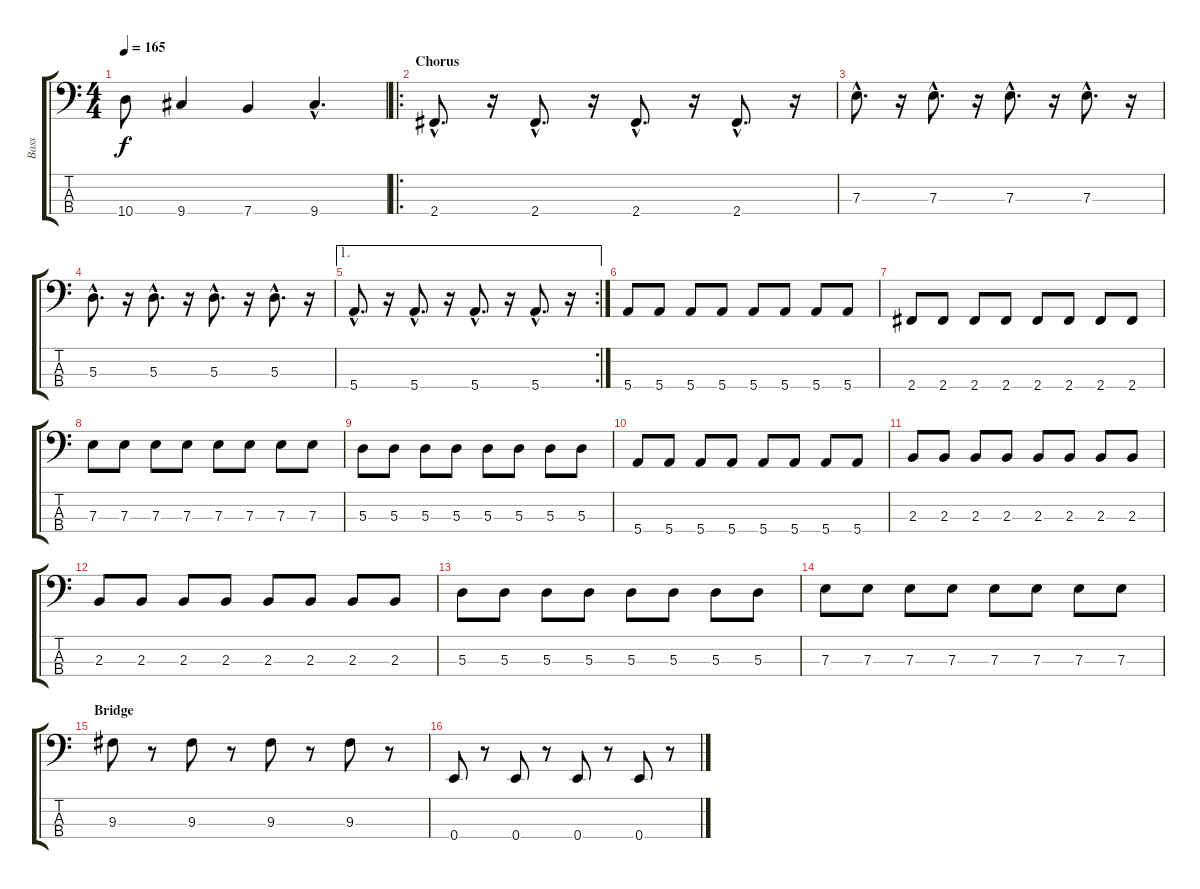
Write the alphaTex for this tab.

\track ("Bass" "Bass") {instrument electricbassfinger}
\staff {score tabs}
\tuning (G2 D2 A1 E1) {hide}
\ts (4 4)
\tempo 165
\clef f4
\ks c
10.4.8{dy f} 9.4.4 7.4.4 9.4{hac}.4{d} |
\ro
\section ("" "Chorus")
2.4{hac}.8{d} r.16 2.4{hac}.8{d} r.16 2.4{hac}.8{d} r.16 2.4{hac}.8{d} r.16 |
7.3{hac}.8{d} r.16 7.3{hac}.8{d} r.16 7.3{hac}.8{d} r.16 7.3{hac}.8{d} r.16 |
5.3{hac}.8{d} r.16 5.3{hac}.8{d} r.16 5.3{hac}.8{d} r.16 5.3{hac}.8{d} r.16 |
\ae 1
\rc 2
5.4{hac}.8{d} r.16 5.4{hac}.8{d} r.16 5.4{hac}.8{d} r.16 5.4{hac}.8{d} r.16 |
5.4.8 5.4.8 5.4.8 5.4.8 5.4.8 5.4.8 5.4.8 5.4.8 |
2.4.8 2.4.8 2.4.8 2.4.8 2.4.8 2.4.8 2.4.8 2.4.8 |
7.3.8 7.3.8 7.3.8 7.3.8 7.3.8 7.3.8 7.3.8 7.3.8 |
5.3.8 5.3.8 5.3.8 5.3.8 5.3.8 5.3.8 5.3.8 5.3.8 |
5.4.8 5.4.8 5.4.8 5.4.8 5.4.8 5.4.8 5.4.8 5.4.8 |
2.3.8 2.3.8 2.3.8 2.3.8 2.3.8 2.3.8 2.3.8 2.3.8 |
2.3.8 2.3.8 2.3.8 2.3.8 2.3.8 2.3.8 2.3.8 2.3.8 |
5.3.8 5.3.8 5.3.8 5.3.8 5.3.8 5.3.8 5.3.8 5.3.8 |
7.3.8 7.3.8 7.3.8 7.3.8 7.3.8 7.3.8 7.3.8 7.3.8 |
\section ("" "Bridge")
9.3.8 r.8 9.3.8 r.8 9.3.8 r.8 9.3.8 r.8 |
0.4.8 r.8 0.4.8 r.8 0.4.8 r.8 0.4.8 r.8
